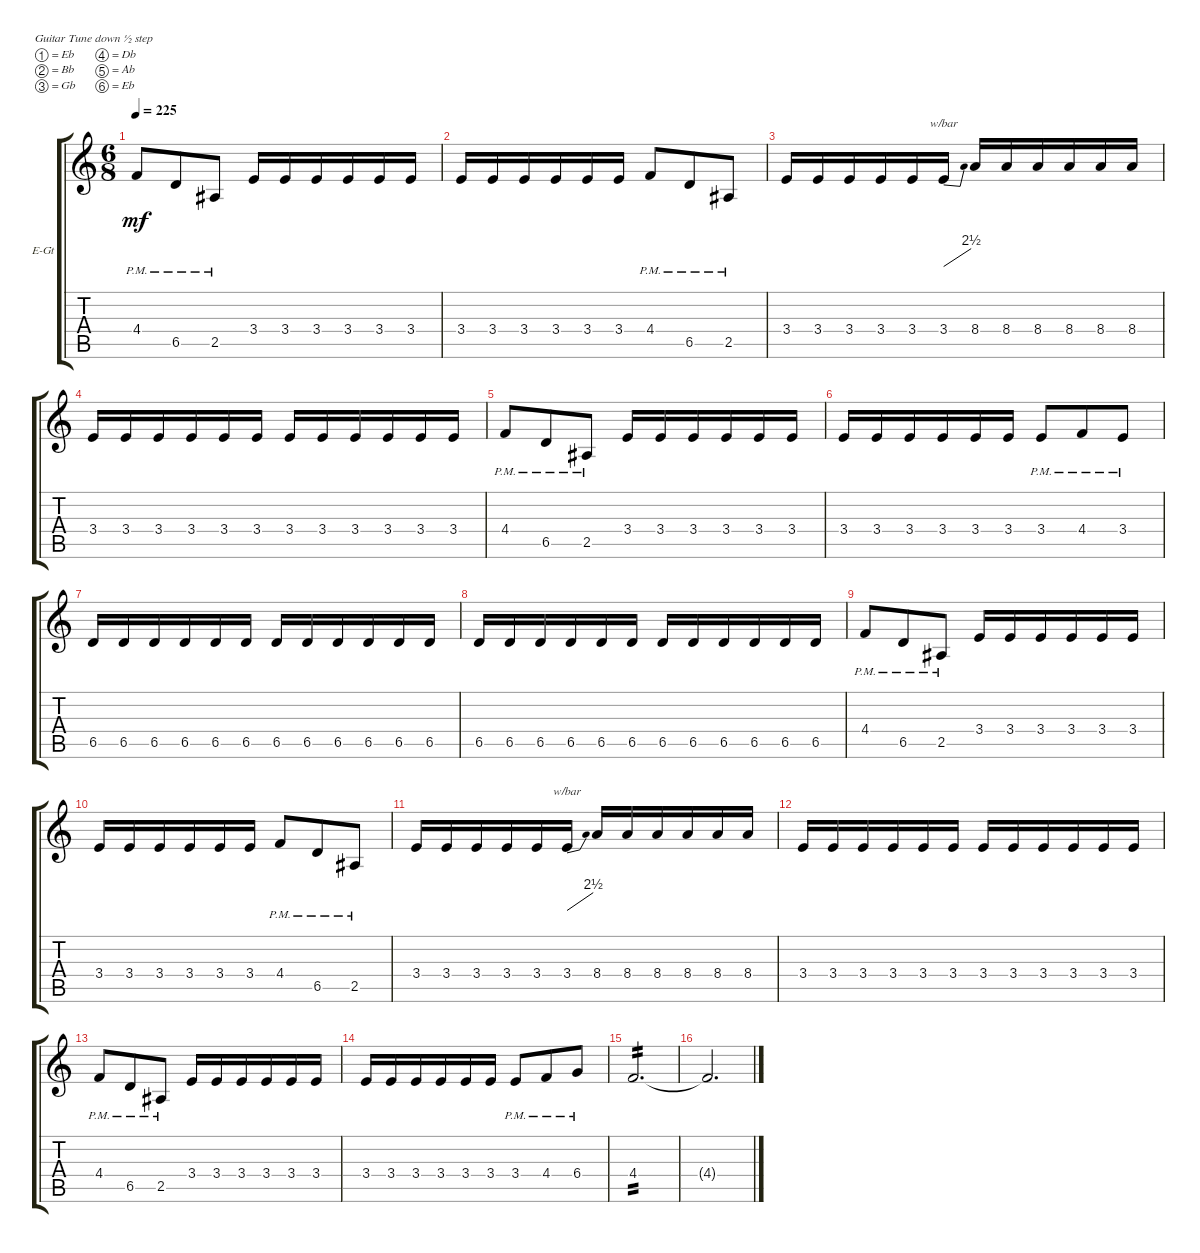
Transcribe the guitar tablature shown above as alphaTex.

\bracketExtendMode groupsimilarinstruments
\firstSystemTrackNameOrientation horizontal
\otherSystemsTrackNameOrientation horizontal
\track ("right" "E-Gt") {instrument distortionguitar}
\staff {score tabs}
\tuning (Eb4 Bb3 Gb3 Db3 Ab2 Eb2)
\ts (6 8)
\tempo 225
\clef g2
\ks c
4.4{pm}.8{dy mf} 6.5{pm}.8 2.5{pm}.8 3.4.16 3.4.16 3.4.16 3.4.16 3.4.16 3.4.16 |
3.4.16 3.4.16 3.4.16 3.4.16 3.4.16 3.4.16 4.4{pm}.8 6.5{pm}.8 2.5{pm}.8 |
3.4.16 3.4.16 3.4.16 3.4.16 3.4.16 3.4.16{tbe (dive default 43.8 0 59.4 10)} 8.4.16 8.4.16 8.4.16 8.4.16 8.4.16 8.4.16 |
3.4.16 3.4.16 3.4.16 3.4.16 3.4.16 3.4.16 3.4.16 3.4.16 3.4.16 3.4.16 3.4.16 3.4.16 |
4.4{pm}.8 6.5{pm}.8 2.5{pm}.8 3.4.16 3.4.16 3.4.16 3.4.16 3.4.16 3.4.16 |
3.4.16 3.4.16 3.4.16 3.4.16 3.4.16 3.4.16 3.4{pm}.8 4.4{pm}.8 3.4{pm}.8 |
6.5.16 6.5.16 6.5.16 6.5.16 6.5.16 6.5.16 6.5.16 6.5.16 6.5.16 6.5.16 6.5.16 6.5.16 |
6.5.16 6.5.16 6.5.16 6.5.16 6.5.16 6.5.16 6.5.16 6.5.16 6.5.16 6.5.16 6.5.16 6.5.16 |
4.4{pm}.8 6.5{pm}.8 2.5{pm}.8 3.4.16 3.4.16 3.4.16 3.4.16 3.4.16 3.4.16 |
3.4.16 3.4.16 3.4.16 3.4.16 3.4.16 3.4.16 4.4{pm}.8 6.5{pm}.8 2.5{pm}.8 |
3.4.16 3.4.16 3.4.16 3.4.16 3.4.16 3.4.16{tbe (dive default 43.8 0 59.4 10)} 8.4.16 8.4.16 8.4.16 8.4.16 8.4.16 8.4.16 |
3.4.16 3.4.16 3.4.16 3.4.16 3.4.16 3.4.16 3.4.16 3.4.16 3.4.16 3.4.16 3.4.16 3.4.16 |
4.4{pm}.8 6.5{pm}.8 2.5{pm}.8 3.4.16 3.4.16 3.4.16 3.4.16 3.4.16 3.4.16 |
3.4.16 3.4.16 3.4.16 3.4.16 3.4.16 3.4.16 3.4{pm}.8 4.4{pm}.8 6.4{pm}.8 |
4.4.2{d tp 2} |
4.4{t}.2{d}
